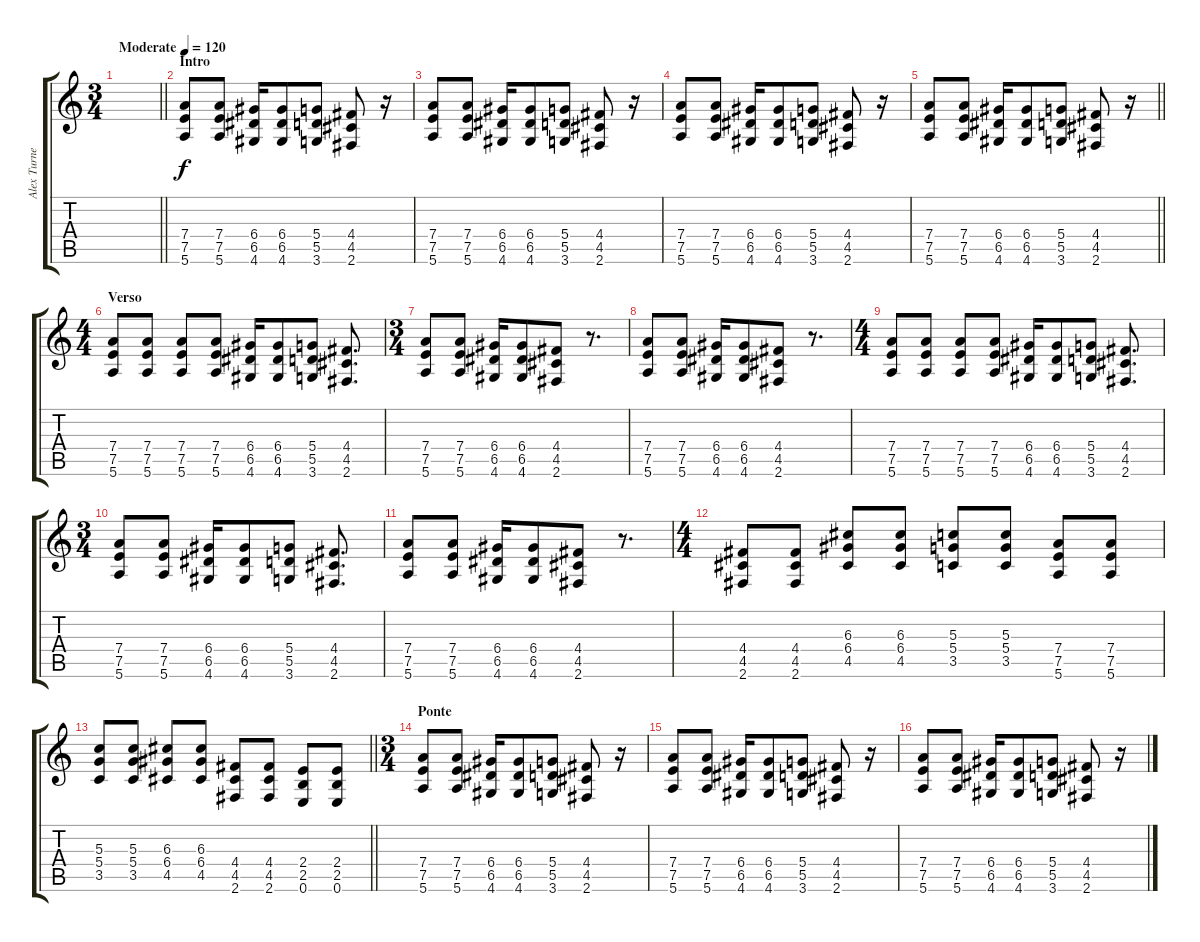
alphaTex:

\track ("Alex Turner" "Alex Turne") {instrument overdrivenguitar}
\staff {score tabs}
\tuning (E4 B3 G3 D3 A2 E2) {hide}
\ts (3 4)
\tempo (120 "Moderate")
\clef g2
\barLineRight lightlight
\ks c
|
\section ("" "Intro")
(7.4 7.5 5.6).8 (7.4 7.5 5.6).8 (6.4 6.5 4.6).16 (6.4 6.5 4.6).8 (5.4 5.5 3.6).8 (4.4 4.5 2.6).8 r.16 |
(7.4 7.5 5.6).8 (7.4 7.5 5.6).8 (6.4 6.5 4.6).16 (6.4 6.5 4.6).8 (5.4 5.5 3.6).8 (4.4 4.5 2.6).8 r.16 |
(7.4 7.5 5.6).8 (7.4 7.5 5.6).8 (6.4 6.5 4.6).16 (6.4 6.5 4.6).8 (5.4 5.5 3.6).8 (4.4 4.5 2.6).8 r.16 |
\barLineRight lightlight
(7.4 7.5 5.6).8 (7.4 7.5 5.6).8 (6.4 6.5 4.6).16 (6.4 6.5 4.6).8 (5.4 5.5 3.6).8 (4.4 4.5 2.6).8 r.16 |
\ts (4 4)
\section ("" "Verso")
(7.4 7.5 5.6).8 (7.4 7.5 5.6).8 (7.4 7.5 5.6).8 (7.4 7.5 5.6).8 (6.4 6.5 4.6).16 (6.4 6.5 4.6).8 (5.4 5.5 3.6).8 (4.4 4.5 2.6).8{d} |
\ts (3 4)
(7.4 7.5 5.6).8 (7.4 7.5 5.6).8 (6.4 6.5 4.6).16 (6.4 6.5 4.6).8 (4.4 4.5 2.6).8 r.8{d} |
(7.4 7.5 5.6).8 (7.4 7.5 5.6).8 (6.4 6.5 4.6).16 (6.4 6.5 4.6).8 (4.4 4.5 2.6).8 r.8{d} |
\ts (4 4)
(7.4 7.5 5.6).8 (7.4 7.5 5.6).8 (7.4 7.5 5.6).8 (7.4 7.5 5.6).8 (6.4 6.5 4.6).16 (6.4 6.5 4.6).8 (5.4 5.5 3.6).8 (4.4 4.5 2.6).8{d} |
\ts (3 4)
(7.4 7.5 5.6).8 (7.4 7.5 5.6).8 (6.4 6.5 4.6).16 (6.4 6.5 4.6).8 (5.4 5.5 3.6).8 (4.4 4.5 2.6).8{d} |
(7.4 7.5 5.6).8 (7.4 7.5 5.6).8 (6.4 6.5 4.6).16 (6.4 6.5 4.6).8 (4.4 4.5 2.6).8 r.8{d} |
\ts (4 4)
(4.4 4.5 2.6).8 (4.4 4.5 2.6).8 (6.3 6.4 4.5).8 (6.3 6.4 4.5).8 (5.3 5.4 3.5).8 (5.3 5.4 3.5).8 (7.4 7.5 5.6).8 (7.4 7.5 5.6).8 |
\barLineRight lightlight
(5.3 5.4 3.5).8 (5.3 5.4 3.5).8 (6.3 6.4 4.5).8 (6.3 6.4 4.5).8 (4.4 4.5 2.6).8 (4.4 4.5 2.6).8 (2.4 2.5 0.6).8 (2.4 2.5 0.6).8 |
\ts (3 4)
\section ("" "Ponte")
(7.4 7.5 5.6).8 (7.4 7.5 5.6).8 (6.4 6.5 4.6).16 (6.4 6.5 4.6).8 (5.4 5.5 3.6).8 (4.4 4.5 2.6).8 r.16 |
(7.4 7.5 5.6).8 (7.4 7.5 5.6).8 (6.4 6.5 4.6).16 (6.4 6.5 4.6).8 (5.4 5.5 3.6).8 (4.4 4.5 2.6).8 r.16 |
(7.4 7.5 5.6).8 (7.4 7.5 5.6).8 (6.4 6.5 4.6).16 (6.4 6.5 4.6).8 (5.4 5.5 3.6).8 (4.4 4.5 2.6).8 r.16
